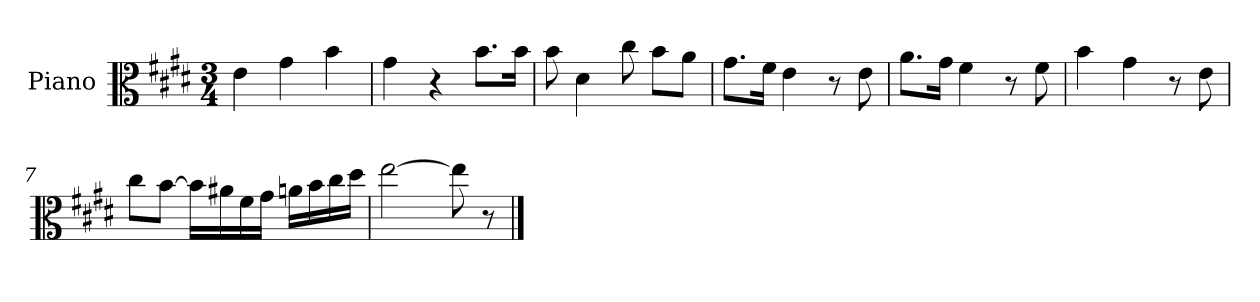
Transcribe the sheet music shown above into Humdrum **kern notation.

**kern
*part1
*staff1
*I"Piano
*I'Pno
*clefC3
*k[f#c#g#d#]
*E:
*M3/4
=1
4e\
4g#\
4b\
=2
4g#\
4r
8.b\L
16b\Jk
=3
8b\
4d#\
8cc#\
8b\L
8a\J
=4
8.g#\L
16f#\Jk
4e\
8r
8e\
=5
8.a\L
16g#\Jk
4f#\
8r
8f#\
=6
4b\
4g#\
8r
8e\
=7
8cc#\L
[8b\J
16b\LL]
16a#X\
16f#\
16g#\JJ
16an\LL
16b\
16cc#\
16dd#\JJ
=8
[2ee\
8ee\]
8r
==
*-
